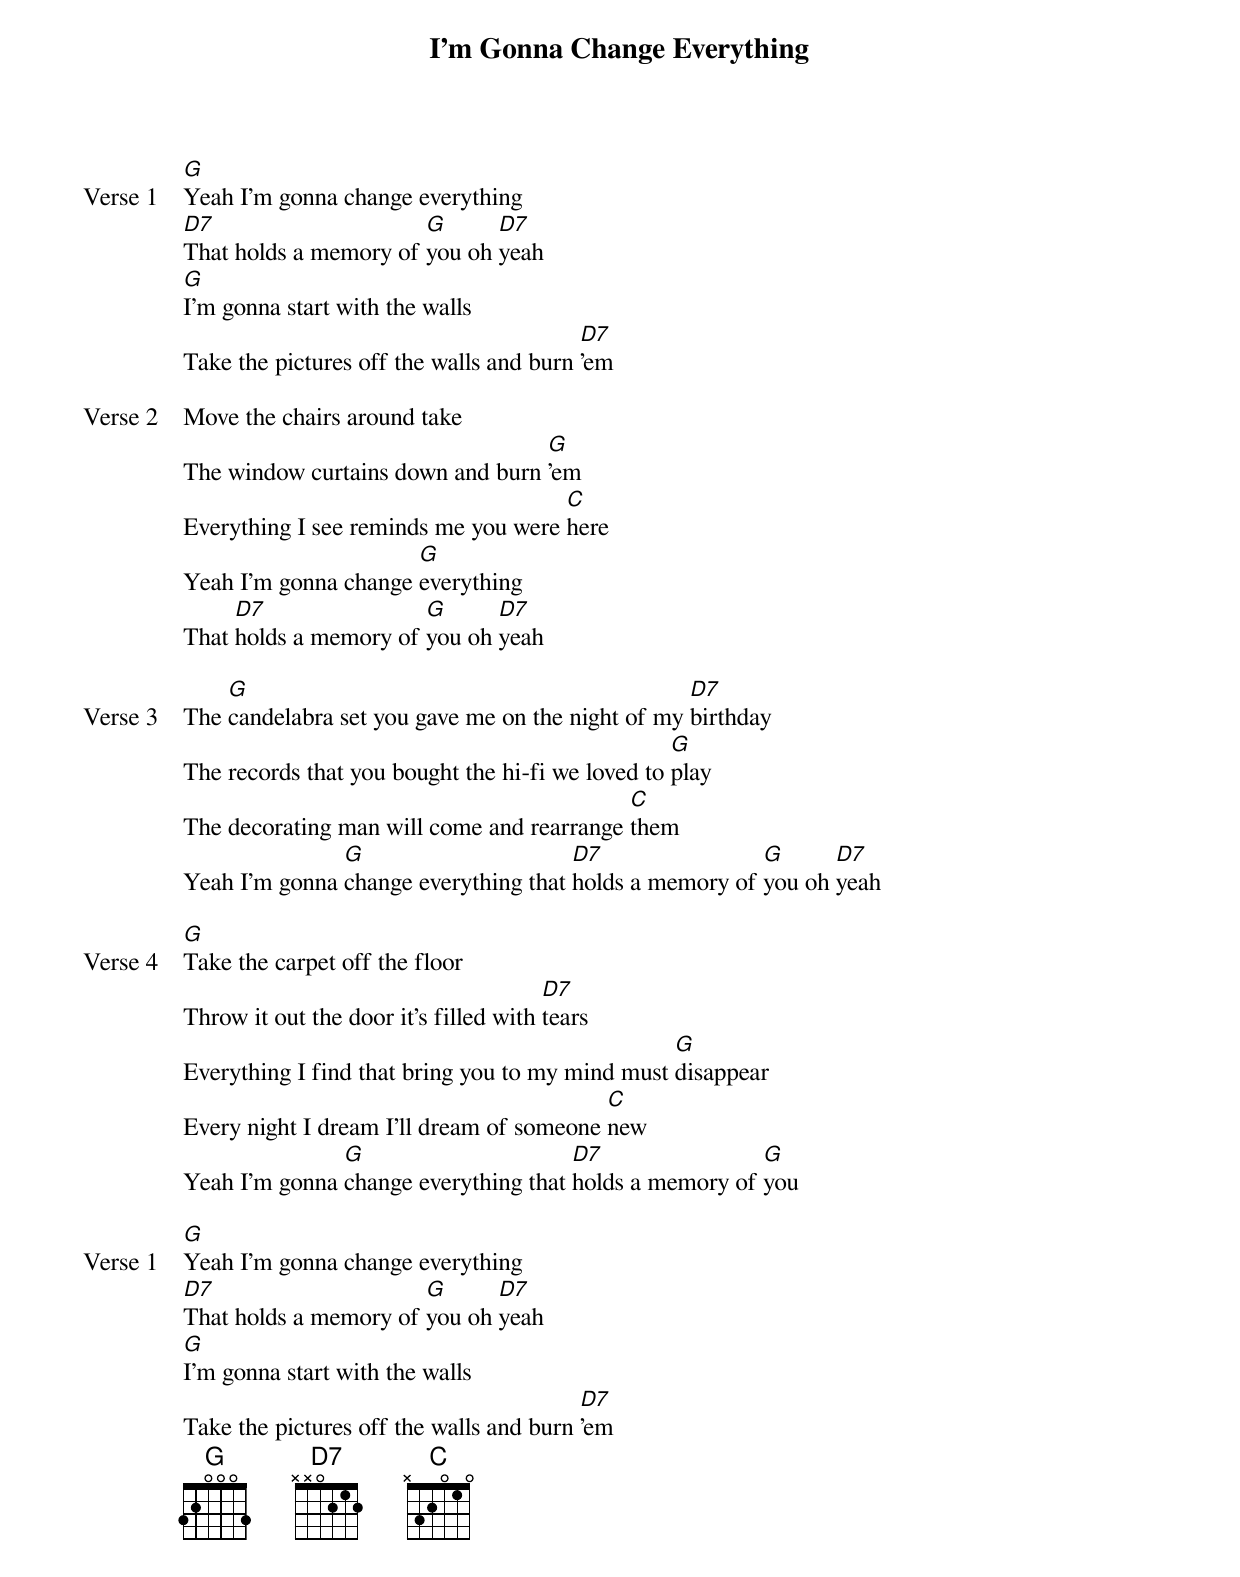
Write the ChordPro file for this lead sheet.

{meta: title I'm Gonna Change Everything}
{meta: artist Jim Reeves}
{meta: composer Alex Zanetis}

{start_of_verse: Verse 1}
[G]Yeah I'm gonna change everything
[D7]That holds a memory of [G]you oh [D7]yeah
[G]I'm gonna start with the walls
Take the pictures off the walls and burn [D7]'em
{end_of_verse}

{start_of_verse: Verse 2}
Move the chairs around take
The window curtains down and burn [G]'em
Everything I see reminds me you were [C]here
Yeah I'm gonna change [G]everything
That [D7]holds a memory of [G]you oh [D7]yeah
{end_of_verse}

{start_of_verse: Verse 3}
The [G]candelabra set you gave me on the night of my [D7]birthday
The records that you bought the hi-fi we loved to [G]play
The decorating man will come and rearrange [C]them
Yeah I'm gonna [G]change everything that [D7]holds a memory of [G]you oh [D7]yeah
{end_of_verse}

{start_of_verse: Verse 4}
[G]Take the carpet off the floor
Throw it out the door it's filled with [D7]tears
Everything I find that bring you to my mind must [G]disappear
Every night I dream I'll dream of someone [C]new
Yeah I'm gonna [G]change everything that [D7]holds a memory of [G]you
{end_of_verse}

{start_of_verse: Verse 1}
[G]Yeah I'm gonna change everything
[D7]That holds a memory of [G]you oh [D7]yeah
[G]I'm gonna start with the walls
Take the pictures off the walls and burn [D7]'em
{end_of_verse}
